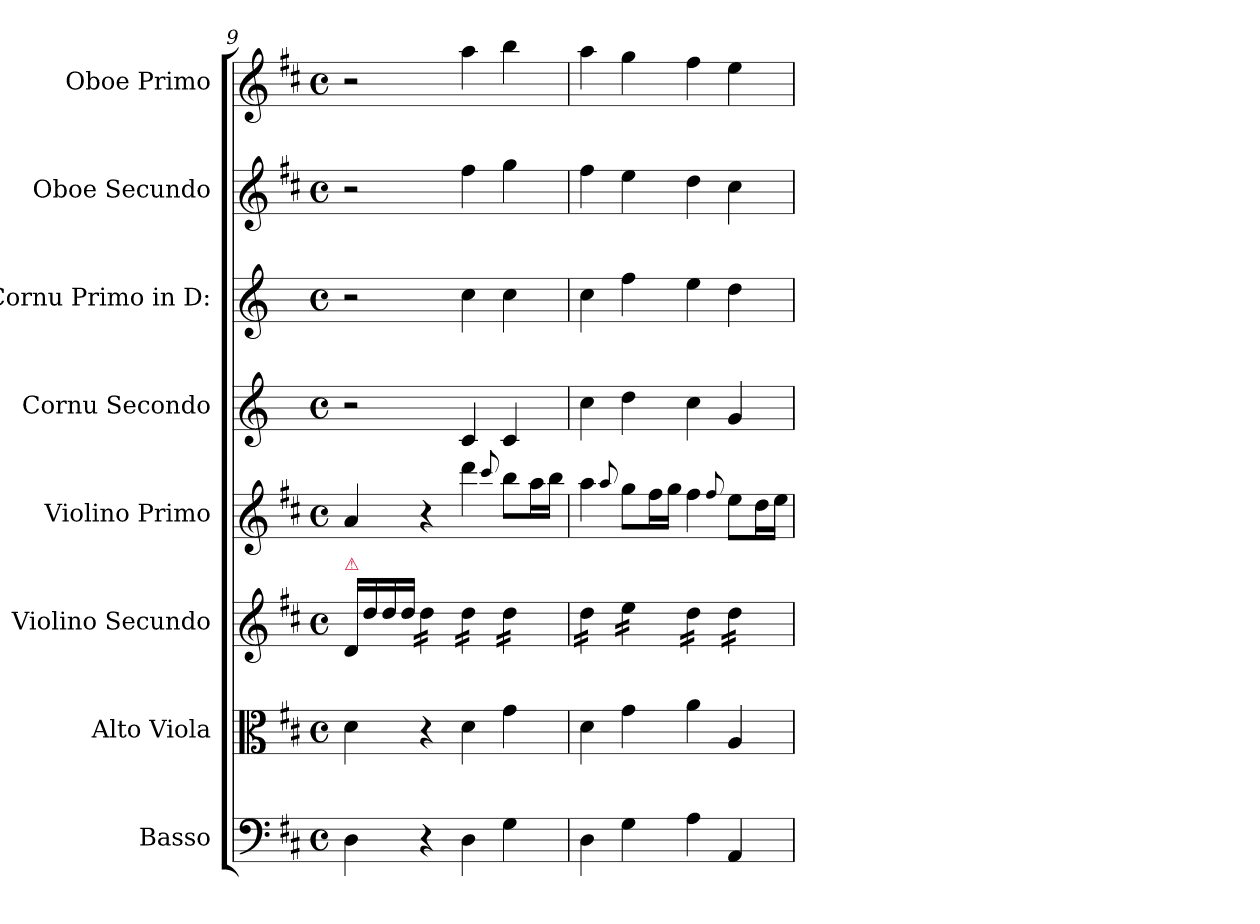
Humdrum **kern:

**kern	**kern	**kern	**kern	**kern	**kern	**kern	**kern
*part8	*part7	*part6	*part5	*part4	*part3	*part2	*part1
*staff8	*staff7	*staff6	*staff5	*staff4	*staff3	*staff2	*staff1
*I"Basso	*I"Alto Viola	*I"Violino Secundo	*I"Violino Primo	*I"Cornu Secondo	*I"Cornu Primo in D:	*I"Oboe Secundo	*I"Oboe Primo
*	*I'Vla	*	*I'Vn I	*	*I'Cor I	*	*I'Ob I
*clefF4	*clefC3	*clefG2	*clefG2	*clefG2	*clefG2	*clefG2	*clefG2
*	*	*	*	*ITrd-1c-2	*ITrd-1c-2	*	*
*k[f#c#]	*k[f#c#]	*k[f#c#]	*k[f#c#]	*k[f#c#]	*k[f#c#]	*k[f#c#]	*k[f#c#]
*D:	*D:	*D:	*D:	*D:	*D:	*D:	*D:
*M4/4	*M4/4	*M4/4	*M4/4	*M4/4	*M4/4	*M4/4	*M4/4
*met(c)	*met(c)	*met(c)	*met(c)	*met(c)	*met(c)	*met(c)	*met(c)
=9	=9	=9	=9	=9	=9	=9	=9
!	!	!LO:TX:a:color=crimson:t=⚠	!	!	!	!	!
4D\	4d\	16d/LL	4a/	2r	2r	2r	2r
.	.	16dd/	.	.	.	.	.
.	.	16dd/	.	.	.	.	.
.	.	16dd/JJ	.	.	.	.	.
*	*	*tremolo	*	*	*	*	*
4r	4r	16dd\LL	4r	.	.	.	.
.	.	16dd\	.	.	.	.	.
.	.	16dd\	.	.	.	.	.
.	.	16dd\JJ	.	.	.	.	.
4D\	4d\	16dd\LL	4ddd\	4d/	4dd\	4ff#\	4aa\
.	.	16dd\	.	.	.	.	.
.	.	16dd\	.	.	.	.	.
.	.	16dd\JJ	.	.	.	.	.
.	.	.	8qqccc#/	.	.	.	.
4G\	4g\	16dd\LL	8bb\L	4d/	4dd\	4gg\	4bb\
.	.	16dd\	.	.	.	.	.
.	.	16dd\	16aa\L	.	.	.	.
.	.	16dd\JJ	16bb\JJ	.	.	.	.
=10	=10	=10	=10	=10	=10	=10	=10
4D\	4d\	16dd\LL	4aa\	4dd\	4dd\	4ff#\	4aa\
.	.	16dd\	.	.	.	.	.
.	.	16dd\	.	.	.	.	.
.	.	16dd\JJ	.	.	.	.	.
.	.	.	8qqaa/	.	.	.	.
4G\	4g\	16ee\LL	8gg\L	4ee\	4gg\	4ee\	4gg\
.	.	16ee\	.	.	.	.	.
.	.	16ee\	16ff#\L	.	.	.	.
.	.	16ee\JJ	16gg\JJ	.	.	.	.
4A\	4a\	16dd\LL	4ff#\	4dd\	4ff#\	4dd\	4ff#\
.	.	16dd\	.	.	.	.	.
.	.	16dd\	.	.	.	.	.
.	.	16dd\JJ	.	.	.	.	.
.	.	.	8qqff#/	.	.	.	.
4AA/	4A/	16dd\LL	8ee\L	4a/	4ee\	4cc#\	4ee\
.	.	16dd\	.	.	.	.	.
.	.	16dd\	16dd\L	.	.	.	.
.	.	16dd\JJ	16ee\JJ	.	.	.	.
*	*	*Xtremolo	*	*	*	*	*
=	=	=	=	=	=	=	=
*-	*-	*-	*-	*-	*-	*-	*-
